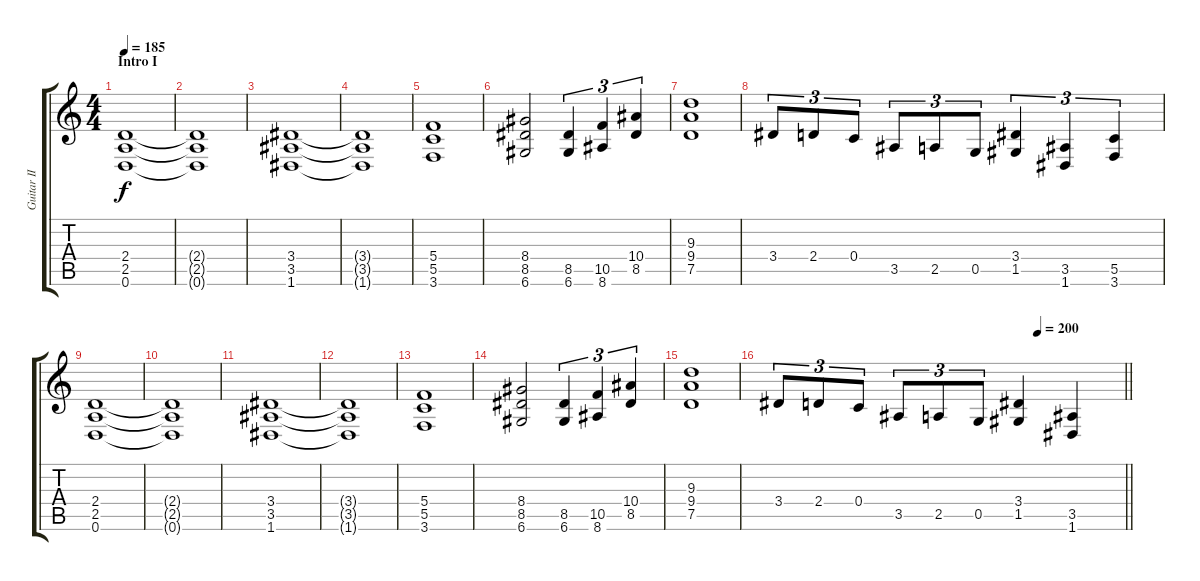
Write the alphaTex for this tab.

\track ("Guitar II" "Guitar II") {instrument distortionguitar}
\staff {score tabs}
\tuning (D4 A3 F3 C3 G2 D2) {hide}
\ts (4 4)
\section ("" "Intro I")
\tempo 185
\clef g2
\ks c
(2.4 2.5 0.6).1{dy f instrument distortionguitar} |
(2.4{t} 2.5{t} 0.6{t}).1 |
(3.4 3.5 1.6).1 |
(3.4{t} 3.5{t} 1.6{t}).1 |
(5.4 5.5 3.6).1 |
(8.4 8.5 6.6).2 (8.5 6.6).4{tu (3 2)} (10.5 8.6).4{tu (3 2)} (10.4 8.5).4{tu (3 2)} |
(9.3 9.4 7.5).1 |
3.4.8{tu (3 2)} 2.4.8{tu (3 2)} 0.4.8{tu (3 2)} 3.5.8{tu (3 2)} 2.5.8{tu (3 2)} 0.5.8{tu (3 2)} (3.4 1.5).4{tu (3 2)} (3.5 1.6).4{tu (3 2)} (5.5 3.6).4{tu (3 2)} |
(2.4 2.5 0.6).1 |
(2.4{t} 2.5{t} 0.6{t}).1 |
(3.4 3.5 1.6).1 |
(3.4{t} 3.5{t} 1.6{t}).1 |
(5.4 5.5 3.6).1 |
(8.4 8.5 6.6).2 (8.5 6.6).4{tu (3 2)} (10.5 8.6).4{tu (3 2)} (10.4 8.5).4{tu (3 2)} |
(9.3 9.4 7.5).1 |
\tempo (200 0.75)
\barLineRight lightlight
3.4.8{tu (3 2)} 2.4.8{tu (3 2)} 0.4.8{tu (3 2)} 3.5.8{tu (3 2)} 2.5.8{tu (3 2)} 0.5.8{tu (3 2)} (3.4 1.5).4 (3.5 1.6).4
